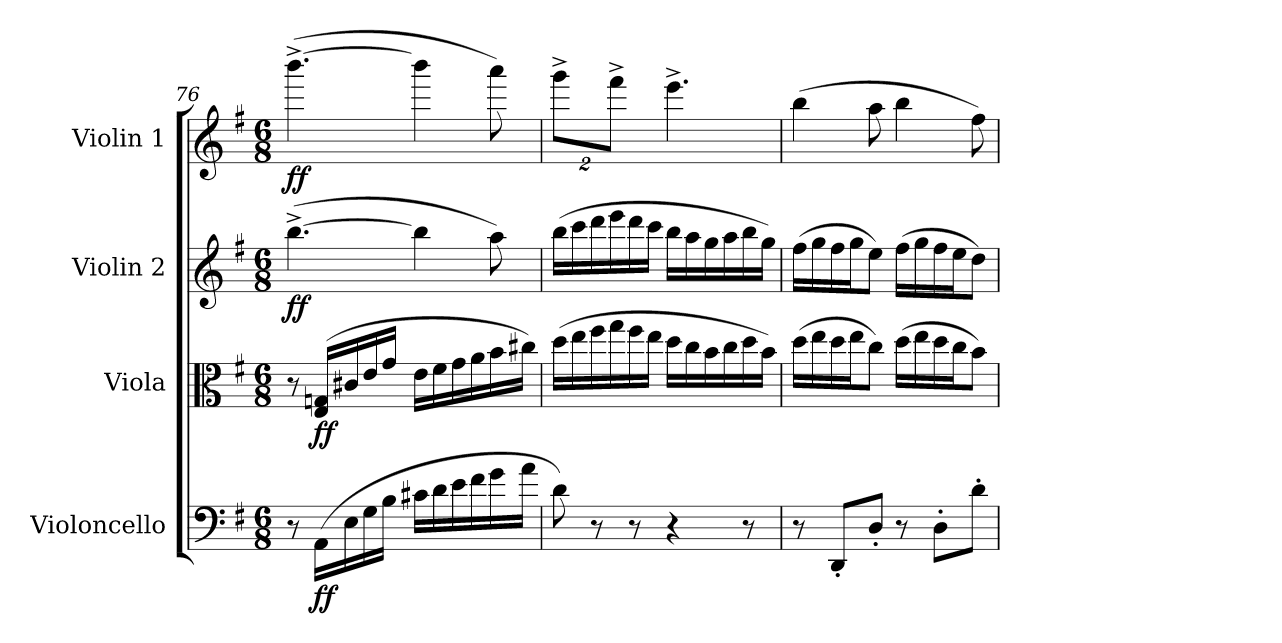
**kern	**dynam	**kern	**dynam	**kern	**dynam	**kern	**dynam
*part4	*part4	*part3	*part3	*part2	*part2	*part1	*part1
*staff4	*staff4	*staff3	*staff3	*staff2	*staff2	*staff1	*staff1
*I"Violoncello	*	*I"Viola	*	*I"Violin 2	*	*I"Violin 1	*
*I'Vc	*	*I'Vla	*	*I'Vln	*	*I'Vln	*
*clefF4	*	*clefC3	*	*clefG2	*	*clefG2	*
*k[f#]	*	*k[f#]	*	*k[f#]	*	*k[f#]	*
*M6/8	*	*M6/8	*	*M6/8	*	*M6/8	*
=76	=76	=76	=76	=76	=76	=76	=76
!	!	!	!	!	!LO:DY:b	!	!LO:DY:b
8r	.	8r	.	([4.bb^\	ff	([4.bbb^\	ff
!	!LO:DY:b	!	!LO:DY:b	!	!	!	!
(16AA\LL	ff	(16E/ 16Gn/LL	ff	.	.	.	.
16E\	.	16c#X/	.	.	.	.	.
16G\	.	16e/	.	.	.	.	.
16B\JJ	.	16g/JJ	.	.	.	.	.
16c#X\LL	.	16e\LL	.	4bb\]	.	4bbb\]	.
16d\	.	16f#\	.	.	.	.	.
16e\	.	16g\	.	.	.	.	.
16f#\	.	16a\	.	.	.	.	.
16g\	.	16b\	.	8aa\)	.	8aaa\)	.
16a\JJ	.	16cc#X\JJ)	.	.	.	.	.
=77	=77	=77	=77	=77	=77	=77	=77
*	*	*	*	*	*	*Xbrackettup	*
8d\)	.	(16dd\LL	.	(16bb\LL	.	16%3ggg^\L	.
.	.	16ee\	.	16ccc\	.	.	.
8r	.	16ff#\	.	16ddd\	.	.	.
.	.	16gg\	.	16eee\	.	16%3fff#^\J	.
8r	.	16ff#\	.	16ddd\	.	.	.
.	.	16ee\JJ	.	16ccc\JJ	.	.	.
4r	.	16dd\LL	.	16bb\LL	.	4.eee^\	.
.	.	16cc\	.	16aa\	.	.	.
.	.	16b\	.	16gg\	.	.	.
.	.	16cc\	.	16aa\	.	.	.
8r	.	16dd\	.	16bb\	.	.	.
.	.	16b\JJ)	.	16gg\JJ)	.	.	.
!!LO:LB:g=z
=78	=78	=78	=78	=78	=78	=78	=78
8r	.	(16dd\LL	.	(16ff#\LL	.	(4bb\	.
.	.	16ee\	.	16gg\	.	.	.
8DD'/L	.	16dd\	.	16ff#\	.	.	.
.	.	16ee\J	.	16gg\J	.	.	.
8D'/J	.	8cc\J)	.	8ee\J)	.	8aa\	.
8r	.	(16dd\LL	.	(16ff#\LL	.	4bb\	.
.	.	16ee\	.	16gg\	.	.	.
8D'\L	.	16dd\	.	16ff#\	.	.	.
.	.	16cc\J	.	16ee\J	.	.	.
8d'\J	.	8b\J)	.	8dd\J)	.	8ff#\)	.
=	=	=	=	=	=	=	=
*-	*-	*-	*-	*-	*-	*-	*-
